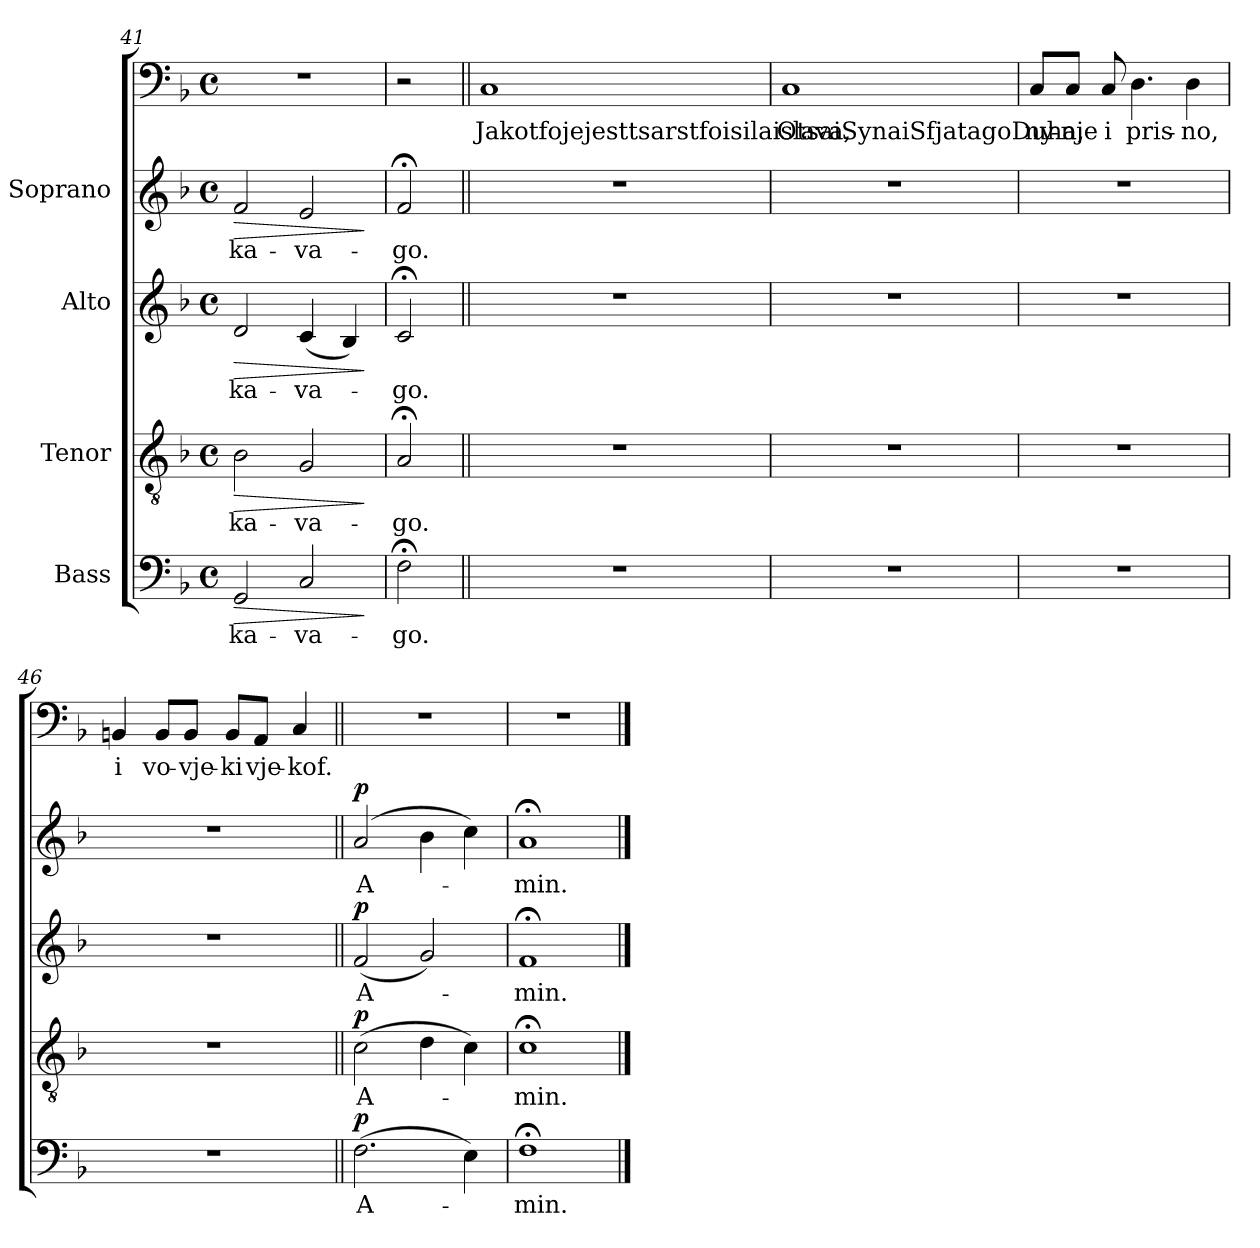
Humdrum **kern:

**kern	**text	**dynam	**kern	**text	**dynam	**kern	**text	**dynam	**kern	**text	**dynam	**kern	**text
*part5	*part5	*part5	*part4	*part4	*part4	*part3	*part3	*part3	*part2	*part2	*part2	*part1	*part1
*staff5	*staff5	*staff5	*staff4	*staff4	*staff4	*staff3	*staff3	*staff3	*staff2	*staff2	*staff2	*staff1	*staff1
*I"Bass	*	*	*I"Tenor	*	*	*I"Alto	*	*	*I"Soprano	*	*	*	*
*clefF4	*	*	*clefGv2	*	*	*clefG2	*	*	*clefG2	*	*	*clefF4	*
*k[b-]	*	*	*k[b-]	*	*	*k[b-]	*	*	*k[b-]	*	*	*k[b-]	*
*F:	*	*	*F:	*	*	*F:	*	*	*F:	*	*	*F:	*
*M4/4	*	*	*M4/4	*	*	*M4/4	*	*	*M4/4	*	*	*M4/4	*
*met(c)	*	*	*met(c)	*	*	*met(c)	*	*	*met(c)	*	*	*met(c)	*
=41	=41	=41	=41	=41	=41	=41	=41	=41	=41	=41	=41	=41	=41
!	!	!LO:HP:b	!	!	!LO:HP:b	!	!	!LO:HP:b	!	!	!LO:HP:b	!	!
2GG/	-ka-	>	2B-\	-ka-	>	2d/	-ka-	>	2f/	-ka-	>	1r	.
2C/	-va-	.	2G/	-va-	.	(4c/	-va-	.	2e/	-va-	.	.	.
.	.	.	.	.	.	4B-/)	.	.	.	.	.	.	.
.	.	]	.	.	]	.	.	]	.	.	]	.	.
=42	=42	=42	=42	=42	=42	=42	=42	=42	=42	=42	=42	=42	=42
2F;<\	-go.	.	2A;</	-go.	.	2c;</	-go.	.	2f;</	-go.	.	2r	.
!!LO:LB:g=z
=43||	=43||	=43||	=43||	=43||	=43||	=43||	=43||	=43||	=43||	=43||	=43||	=43||	=43||
1r	.	.	1r	.	.	1r	.	.	1r	.	.	1C	Jakotfojejesttsarstfoisilaislava,
=44	=44	=44	=44	=44	=44	=44	=44	=44	=44	=44	=44	=44	=44
1r	.	.	1r	.	.	1r	.	.	1r	.	.	1C	OtsaiSynaiSfjatagoDuha,
=45	=45	=45	=45	=45	=45	=45	=45	=45	=45	=45	=45	=45	=45
1r	.	.	1r	.	.	1r	.	.	1r	.	.	8CL	ny-
.	.	.	.	.	.	.	.	.	.	.	.	8CJ	-nje
.	.	.	.	.	.	.	.	.	.	.	.	8C	i
.	.	.	.	.	.	.	.	.	.	.	.	4.D	pris-
.	.	.	.	.	.	.	.	.	.	.	.	4D	-no,
!!LO:LB:g=z
=46	=46	=46	=46	=46	=46	=46	=46	=46	=46	=46	=46	=46	=46
1r	.	.	1r	.	.	1r	.	.	1r	.	.	4BBn	i
.	.	.	.	.	.	.	.	.	.	.	.	8BBL	vo-
.	.	.	.	.	.	.	.	.	.	.	.	8BBJ	-vje-
.	.	.	.	.	.	.	.	.	.	.	.	8BBL	-ki
.	.	.	.	.	.	.	.	.	.	.	.	8AAJ	vje-
.	.	.	.	.	.	.	.	.	.	.	.	4C	-kof.
=47||	=47||	=47||	=47||	=47||	=47||	=47||	=47||	=47||	=47||	=47||	=47||	=47||	=47||
!	!	!LO:DY:a	!	!	!LO:DY:a	!	!	!LO:DY:a	!	!	!LO:DY:a	!	!
(2.F\	A-	p	(2c\	A-	p	(2f/	A-	p	(2a/	A-	p	1r	.
.	.	.	4d\	.	.	2g/)	.	.	4b-\	.	.	.	.
4E\)	.	.	4c\)	.	.	.	.	.	4cc\)	.	.	.	.
=48	=48	=48	=48	=48	=48	=48	=48	=48	=48	=48	=48	=48	=48
1F;<	-min.	.	1c;<	-min.	.	1f;<	-min.	.	1a;<	-min.	.	1r	.
==	==	==	==	==	==	==	==	==	==	==	==	==	==
*-	*-	*-	*-	*-	*-	*-	*-	*-	*-	*-	*-	*-	*-
